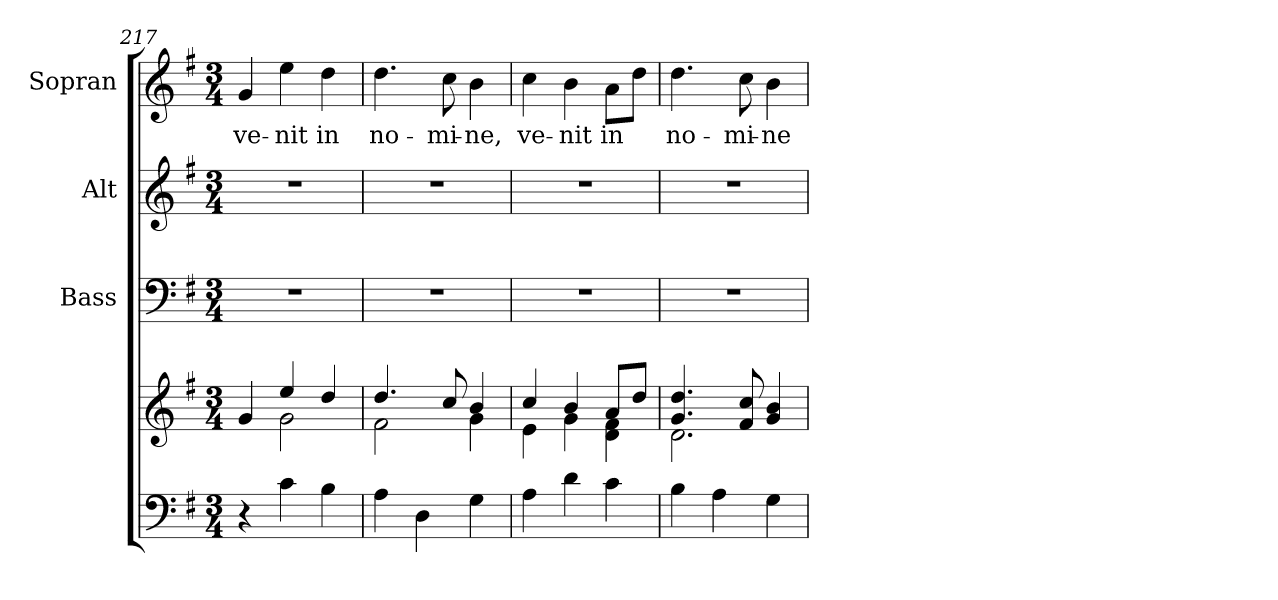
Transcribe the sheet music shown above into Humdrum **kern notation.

**kern	**kern	**kern	**kern	**kern	**text
*part4	*part4	*part3	*part2	*part1	*part1
*staff5	*staff4	*staff3	*staff2	*staff1	*staff1
*	*	*I"Bass	*I"Alt	*I"Sopran	*
*	*	*I'B.	*I'A.	*I'S.	*
*clefF4	*clefG2	*clefF4	*clefG2	*clefG2	*
*k[f#]	*k[f#]	*k[f#]	*k[f#]	*k[f#]	*
*G:	*G:	*G:	*G:	*G:	*
*M3/4	*M3/4	*M3/4	*M3/4	*M3/4	*
=217	=217	=217	=217	=217	=217
*	*^	*	*	*	*
!	!	!	!	!	!	!LO:LY:b
4r	4g/	4ryy	2.r	2.r	4g/	ve-
!	!	!	!	!	!	!LO:LY:b
4c\	4ee/	2g\	.	.	4ee\	-nit
!	!	!	!	!	!	!LO:LY:b
4B\	4dd/	.	.	.	4dd\	in
=218	=218	=218	=218	=218	=218	=218
!	!	!	!	!	!	!LO:LY:b
4A\	4.dd/	2f#\	2.r	2.r	4.dd\	no-
4D\	.	.	.	.	.	.
!	!	!	!	!	!	!LO:LY:b
.	8cc/	.	.	.	8cc\	-mi-
!	!	!	!	!	!	!LO:LY:b
4G\	4b/	4g\	.	.	4b\	-ne,
=219	=219	=219	=219	=219	=219	=219
!	!	!	!	!	!	!LO:LY:b
4A\	4cc/	4e\	2.r	2.r	4cc\	ve-
!	!	!	!	!	!	!LO:LY:b
4d\	4b/	4g\	.	.	4b\	-nit
!	!	!	!	!	!	!LO:LY:b
4c\	8a/L	4d\ 4f#\	.	.	8a\L	in
.	8dd/J	.	.	.	8dd\J	.
=220	=220	=220	=220	=220	=220	=220
!	!	!	!	!	!	!LO:LY:b
4B\	4.g/ 4.dd/	2.d\	2.r	2.r	4.dd\	no-
4A\	.	.	.	.	.	.
!	!	!	!	!	!	!LO:LY:b
.	8f#/ 8cc/	.	.	.	8cc\	-mi-
!	!	!	!	!	!	!LO:LY:b
4G\	4g/ 4b/	.	.	.	4b\	-ne
*	*v	*v	*	*	*	*
=	=	=	=	=	=
*-	*-	*-	*-	*-	*-
